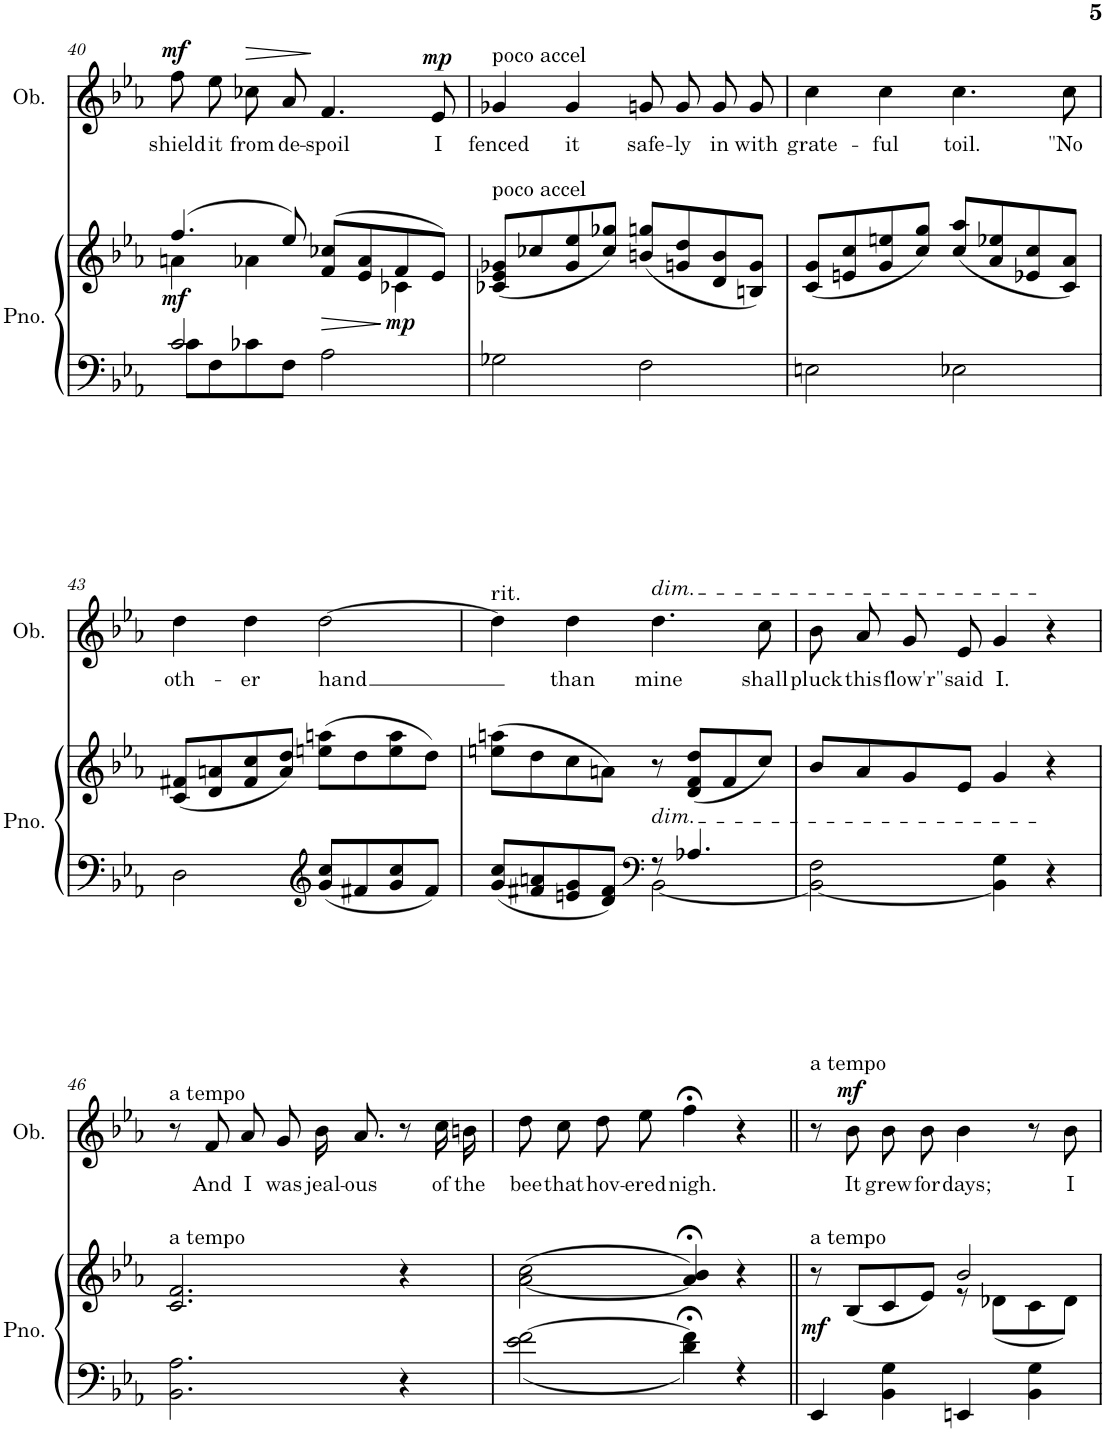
**kern	**kern	**dynam	**kern	**text	**dynam
*part2	*part2	*part2	*part1	*part1	*part1
*staff3	*staff2	*staff2/3	*staff1	*staff1	*staff1
*I"Piano	*	*	*I"Oboe	*	*
*I'Pno.	*	*	*I'Ob.	*	*
!!LO:PB:g=z
*clefF4	*clefG2	*	*clefG2	*	*
*k[b-e-a-]	*k[b-e-a-]	*	*k[b-e-a-]	*	*
*M4/4	*M4/4	*	*M4/4	*	*
*met(c)	*met(c)	*	*met(c)	*	*
=40	=40	=40	=40	=40	=40
*^	*^	*	*	*	*
!	!	!	!	!LO:DY:b	!	!LO:LY:b	!LO:DY:a
2c/	8c\L	(4.ff/	4an\	mf	8ff\L	shield	mf
!	!	!	!	!	!	!LO:LY:b	!
.	8F\	.	.	.	8ee-\J	it	.
!	!	!	!	!	!	!LO:LY:b	!LO:HP:b
.	8c-X\	.	4a-X\	.	8cc-X\L	from	>
!	!	!	!	!	!	!LO:LY:b	!
.	8F\J	8ee-/)	.	.	8a-\J	de-	.
!	!	!	!	!LO:HP:b	!	!LO:LY:b	!
2A-\	2ryy	(8f/ 8cc-X/L	4ryy	>	4.f/	-spoil	]
.	.	8e-/ 8a-/	.	.	.	.	.
!	!	!	!	!LO:DY:n=1:b	!	!	!
.	.	8f/	4c-X\	] mp	.	.	.
!	!	!	!	!	!	!LO:LY:b	!LO:DY:a
.	.	8e-/J)	.	.	8e-/	I	mp
*v	*v	*	*	*	*	*	*
*	*v	*v	*	*	*	*
=41	=41	=41	=41	=41	=41
!	!	!	!LO:TX:a:t=poco accel	!	!
!	!LO:TX:a:t=poco accel	!	!	!	!
!	!	!	!	!LO:LY:b	!
2G-X\	(8c-X/ 8e-/ 8g-X/L	.	4g-X/	fenced	.
.	8cc-X/	.	.	.	.
!	!	!	!	!LO:LY:b	!
.	8g-/ 8ee-/	.	4g-/	it	.
.	8cc-/ 8gg-X/J)	.	.	.	.
!	!	!	!	!LO:LY:b	!
2F\	(8bn/ 8ggn/L	.	8gn/L	safe-	.
!	!	!	!	!LO:LY:b	!
.	8gn/ 8dd/	.	8g/J	-ly	.
!	!	!	!	!LO:LY:b	!
.	8d/ 8b/	.	8g/L	in	.
!	!	!	!	!LO:LY:b	!
.	8Bn/ 8g/J)	.	8g/J	with	.
=42	=42	=42	=42	=42	=42
!	!	!	!	!LO:LY:b	!
2En\	(8c/ 8g/L	.	4cc\	grate-	.
.	8en/ 8cc/	.	.	.	.
!	!	!	!	!LO:LY:b	!
.	8g/ 8een/	.	4cc\	-ful	.
.	8cc/ 8gg/J)	.	.	.	.
!	!	!	!	!LO:LY:b	!
2E-X\	(8cc/ 8aa-/L	.	4.cc\	toil.	.
.	8a-/ 8ee-X/	.	.	.	.
.	8e-X/ 8cc/	.	.	.	.
!	!	!	!	!LO:LY:b	!
.	8c/ 8a-/J)	.	8cc\	"No	.
!!LO:LB:g=z
=43	=43	=43	=43	=43	=43
!	!	!	!	!LO:LY:b	!
2D\	(8c/ 8f#X/L	.	4dd\	oth-	.
.	8d/ 8an/	.	.	.	.
!	!	!	!	!LO:LY:b	!
.	8f#/ 8cc/	.	4dd\	-er	.
.	8a/ 8dd/J)	.	.	.	.
*clefG2	*	*	*	*	*
!	!	!	!	!LO:LY:b	!
8g/ 8cc/L	(8een\ 8aan\L	.	[2dd\	hand	.
8f#X/	8dd\	.	.	.	.
8g/ 8cc/	8ee\ 8aa\	.	.	.	.
8f#/J	8dd\J)	.	.	.	.
=44	=44	=44	=44	=44	=44
*^	*	*	*	*	*
!	!	!	!	!LO:TX:a:t=rit.	!	!
8g/ 8cc/L	2ryy	(8een\ 8aan\L	.	4dd\]	.	.
8f#X/ 8an/	.	8dd\	.	.	.	.
!	!	!	!	!	!LO:LY:b	!
8en/ 8g/	.	8cc\	.	4dd\	than	.
8d/ 8f#/J	.	8an\J)	.	.	.	.
*clefF4	*	*	*	*	*	*
!	!	!	!	!LO:TX:a:i:t=dim.	!	!
!	!	!LO:TX:b:i:t=dim.	!	!	!	!
!	!	!	!	!	!LO:LY:b	!
8r	[2BB-\	8r	.	4.dd\	mine	.
4.A-X/	.	(8d/ 8f/ 8dd/L	.	.	.	.
.	.	8f/	.	.	.	.
!	!	!	!	!	!LO:LY:b	!
.	.	8cc/J)	.	8cc\	shall	.
*v	*v	*	*	*	*	*
=45	=45	=45	=45	=45	=45
!	!	!	!	!LO:LY:b	!
2BB-\_ 2F\	8b-/L	.	8b-/L	pluck	.
!	!	!	!	!LO:LY:b	!
.	8a-/	.	8a-/J	this	.
!	!	!	!	!LO:LY:b	!
.	8g/	.	8g/L	flow'r"	.
!	!	!	!	!LO:LY:b	!
.	8e-/J	.	8e-/J	said	.
!	!	!	!	!LO:LY:b	!
4BB-\] 4G\	4g/	.	4g/	I.	.
4r	4r	.	4r	.	.
!!LO:LB:g=z
=46	=46	=46	=46	=46	=46
!	!	!	!LO:TX:a:t=a tempo	!	!
!	!LO:TX:a:t=a tempo	!	!	!	!
2.BB-\ 2.A-\	2.c/ 2.f/	.	8r	.	.
!	!	!	!	!LO:LY:b	!
.	.	.	8f/	And	.
!	!	!	!	!LO:LY:b	!
.	.	.	8a-/L	I	.
!	!	!	!	!LO:LY:b	!
.	.	.	8g/J	was	.
!	!	!	!	!LO:LY:b	!
.	.	.	16b-/KL	jeal-	.
!	!	!	!	!LO:LY:b	!
.	.	.	8.a-/J	-ous	.
4r	4r	.	8r	.	.
!	!	!	!	!LO:LY:b	!
.	.	.	16cc\LL	of	.
!	!	!	!	!LO:LY:b	!
.	.	.	16bn\JJ	the	.
=47	=47	=47	=47	=47	=47
!	!	!	!	!LO:LY:b	!
2e-\ [2f\	([2a-\ 2cc\	.	8dd\L	bee	.
!	!	!	!	!LO:LY:b	!
.	.	.	8cc\J	that	.
!	!	!	!	!LO:LY:b	!
.	.	.	8dd\L	hov-	.
!	!	!	!	!LO:LY:b	!
.	.	.	8ee-\J	-ered	.
!	!	!	!	!LO:LY:b	!
4d\;< 4f\];<	4a-/];< 4b-/;<)	.	4ff;<\	nigh.	.
4rF	4r	.	4r	.	.
=48||	=48||	=48||	=48||	=48||	=48||
*	*^	*	*	*	*
!	!	!	!	!LO:TX:a:t=a tempo	!	!
!	!LO:TX:a:t=a tempo	!	!	!	!	!
!	!	!	!LO:DY:b	!	!	!
4EE-/	8r	2ryy	mf	8r	.	.
!	!	!	!	!	!LO:LY:b	!LO:DY:a
.	(8B-/L	.	.	8b-\	It	mf
!	!	!	!	!	!LO:LY:b	!
4BB-\ 4G\	8c/	.	.	8b-\L	grew	.
!	!	!	!	!	!LO:LY:b	!
.	8e-/J)	.	.	8b-\J	for	.
!	!	!	!	!	!LO:LY:b	!
4EEn/	2b-/	8r	.	4b-\	days;	.
.	.	(8d-X\L	.	.	.	.
4BB-\ 4G\	.	8c\	.	8r	.	.
!	!	!	!	!	!LO:LY:b	!
.	.	8d-\J)	.	8b-\	I	.
*	*v	*v	*	*	*	*
=	=	=	=	=	=
*-	*-	*-	*-	*-	*-
